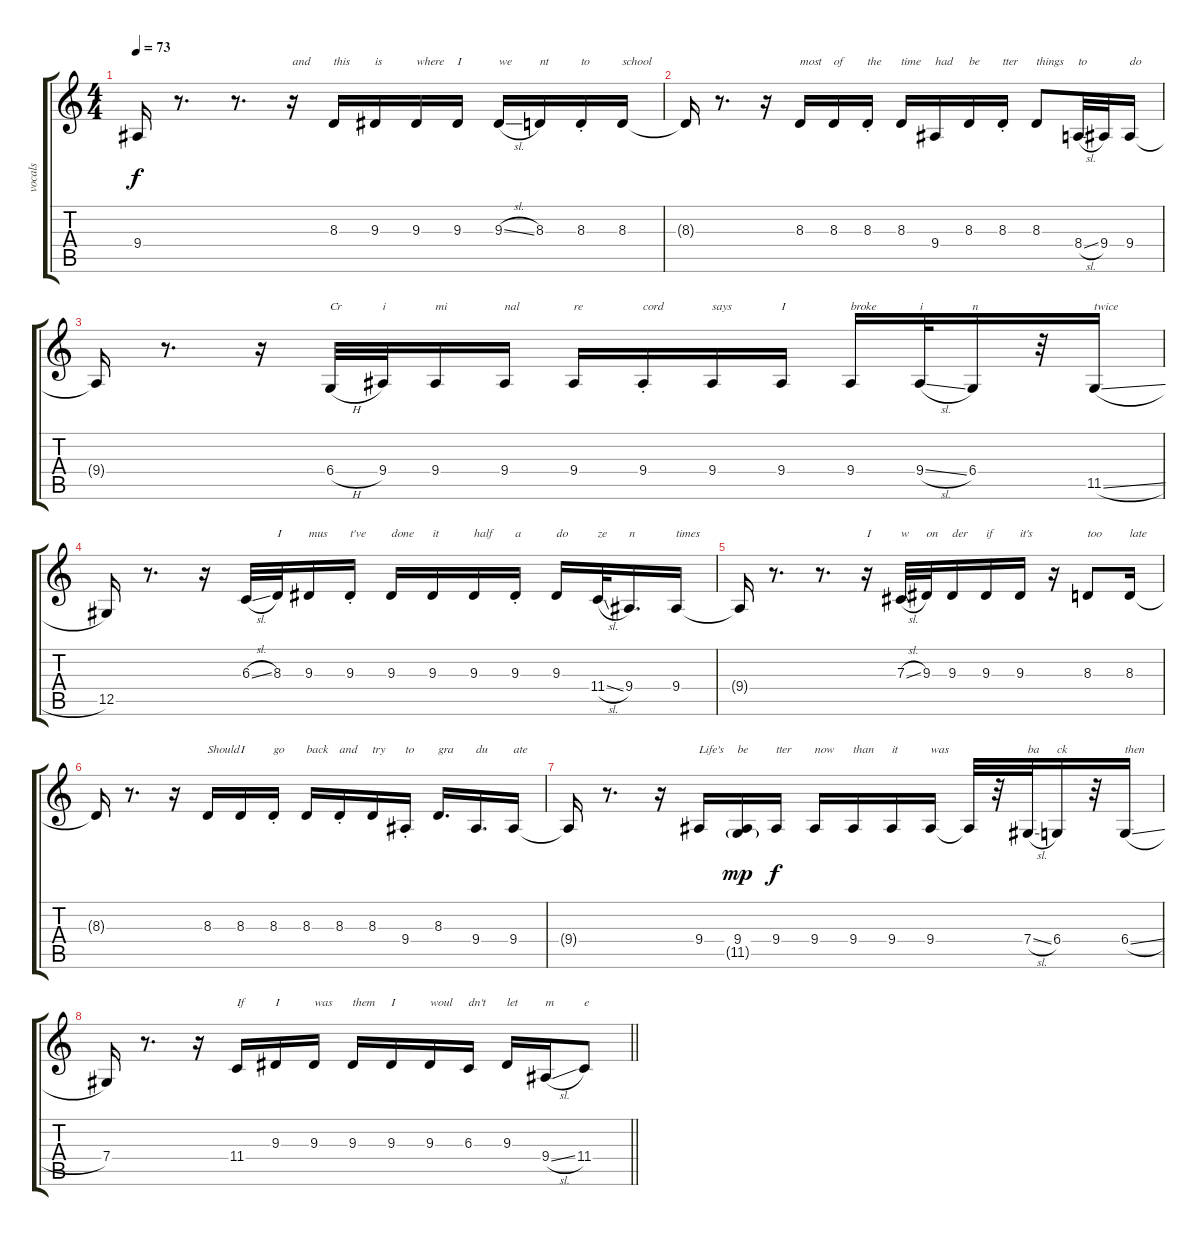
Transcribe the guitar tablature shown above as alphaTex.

\track ("vocals" "vocals") {instrument lead2sawtooth}
\staff {score tabs}
\tuning (Eb4 Bb3 Gb3 Db3 Ab2 Eb2) {hide}
\ts (4 4)
\tempo 73
\clef g2
\ks c
9.4{t}.16{dy f} r.8{d} r.8{d} r.16{txt "and"} 8.3.16{txt "this"} 9.3.16{txt "is"} 9.3.16{txt "where"} 9.3.16{txt "I"} 9.3{sl}.16{txt "we"} 8.3.16{txt "nt"} 8.3{st}.16{txt "to"} 8.3.16{txt "school"} |
8.3{t}.16 r.8{d} r.16 8.3.16{txt "most"} 8.3.16{txt "of"} 8.3{st}.16{txt "the"} 8.3.16{txt "time"} 9.4.16{txt "had"} 8.3.16{txt "be"} 8.3{st}.16{txt "tter"} 8.3.8{txt "things"} 8.4{sl}.32{txt "to"} 9.4.32 9.4.16{txt "do"} |
9.4{t}.16 r.8{d} r.16 6.4{h}.32{txt "Cr"} 9.4.32{txt "i"} 9.4.16{txt "mi"} 9.4.16{txt "nal"} 9.4.16{txt "re"} 9.4{st}.16{txt "cord"} 9.4.16{txt "says"} 9.4.16{txt "I"} 9.4.16{txt "broke"} 9.4{sl}.32{txt "i"} 6.4.16{txt "n"} r.32 11.5{sl}.16{txt "twice"} |
12.5.16 r.8{d} r.16 6.3{sl}.32 8.3.32{txt "I"} 9.3.16{txt "mus"} 9.3{st}.16{txt "t've"} 9.3.16{txt "done"} 9.3.16{txt "it"} 9.3.16{txt "half"} 9.3{st}.16{txt "a"} 9.3.16{txt "do"} 11.4{sl}.32{txt "ze"} 9.4.16{d txt "n"} 9.4.16{txt "times"} |
9.4{t}.16 r.8{d} r.8{d} r.16{txt "I"} 7.3{sl}.32{txt "w"} 9.3.32{txt "on"} 9.3.16{txt "der"} 9.3.16{txt "if"} 9.3.16{txt "it's"} r.16 8.3.8{txt "too"} 8.3.16{txt "late"} |
8.3{t}.16 r.8{d} r.16 8.3.16{txt "Should"} 8.3.16{txt "I"} 8.3{st}.16{txt "go"} 8.3.16{txt "back"} 8.3{st}.16{txt "and"} 8.3.16{txt "try"} 9.4{st}.16{txt "to"} 8.3.16{d txt "gra"} 9.4.16{d txt "du"} 9.4.16{txt "ate"} |
9.4{t}.16 r.8{d} r.16 9.4.16{txt "Life's"} (9.4 11.5{g}).16{txt "be" dy mp} 9.4.16{txt "tter" dy f} 9.4.16{txt "now"} 9.4.16{txt "than"} 9.4.16{txt "it"} 9.4.16{txt "was"} 9.4{t}.32 r.32 7.4{sl}.32{txt "ba"} 6.4.16{txt "ck"} r.32 6.4{sl}.16{txt "then"} |
\barLineRight lightlight
7.4.16 r.8{d} r.16 11.4.16{txt "If"} 9.3.16{txt "I"} 9.3.16{txt "was"} 9.3.16{txt "them"} 9.3.16{txt "I"} 9.3.16{txt "woul"} 6.3.16{txt "dn't"} 9.3.16{txt "let"} 9.4{sl}.16{txt "m"} 11.4.8{txt "e"}
